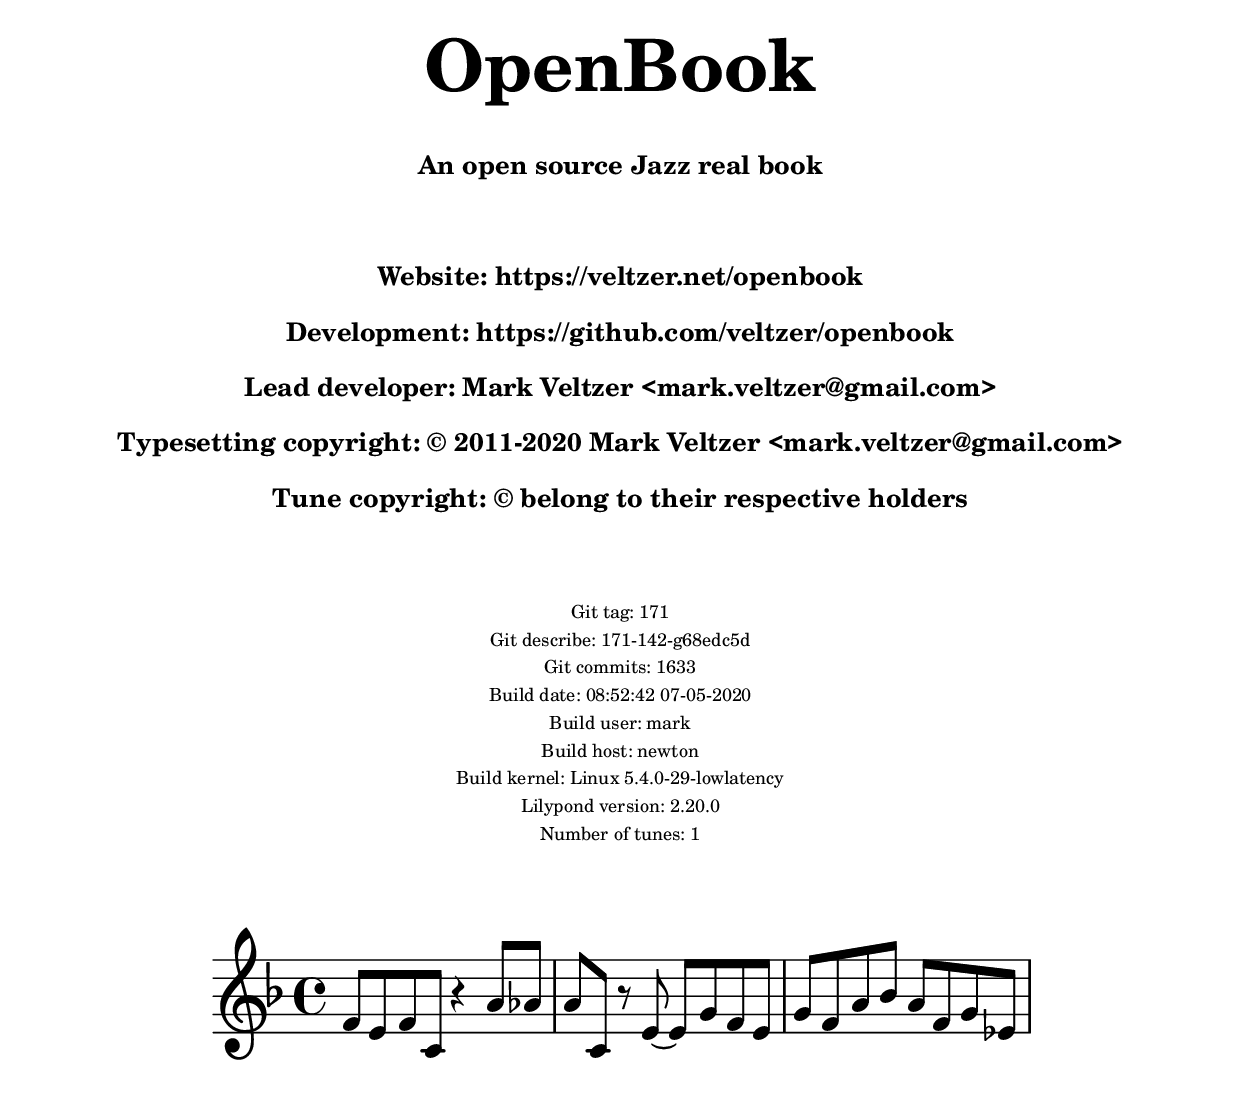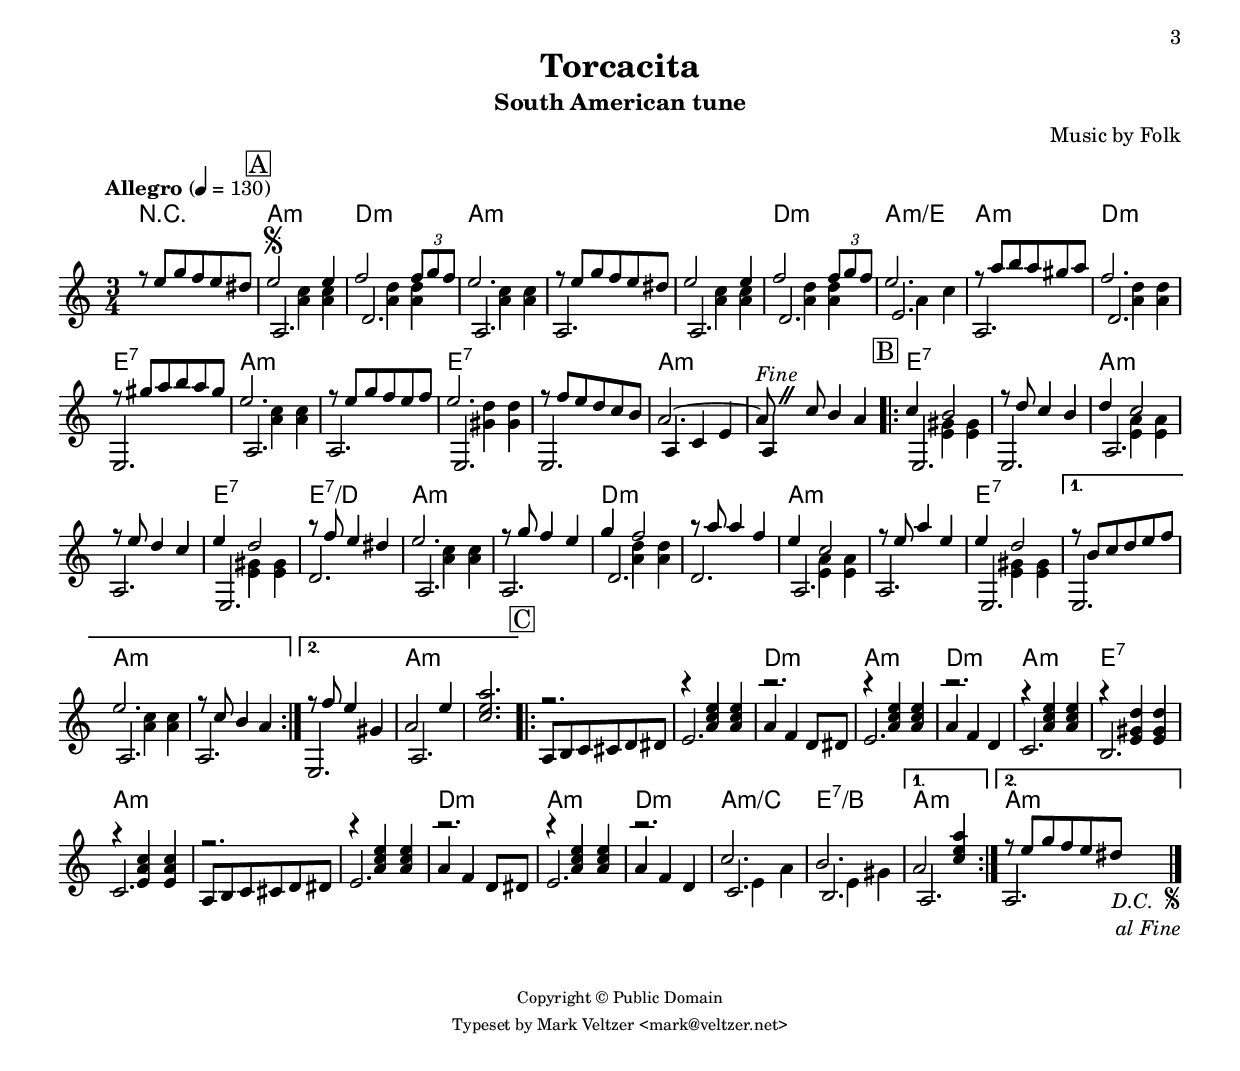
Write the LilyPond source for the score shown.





% lets emit the definitions

% end verbatim - this comment is a hack to prevent texinfo.tex
% from choking on non-European UTF-8 subsets

% this version tag will keep me compiling only on this version of lilypond.
%=====================================================================

\version "2.20.0"

% lets define a variable to hold the formatted build date (man 3 strftime):
%date=#(strftime "%T %d-%m-%Y" (localtime (current-time)))
%lilypond_version=#(lilypond-version)

% setting instruments for midi generation (bah - this doesn't work...)
%=====================================================================
%\set ChordNames.midiInstrument = #"acoustic grand"
%\set Staff.midiInstrument = #"flute"
%\set PianoStaff.instrumentName = #"acoustic grand"
% do not show chords unless they change...
%\set chordChanges = ##t

% number of staffs per page (this does not work because of my breaks)
%\paper {
%	system-count = #7
%}

\paper {
%% reduce spaces between systems and the bottom (taken from the lilypond
%% documentation and found the relevant variable)
%% the result of this is that I can fit 8 single staffs in one page
%% which is ideal for Jazz (think 32 bar divided into 8 lines of 4 bars each...).
%% I should really only apply this thing for Jazz tunes but that is a TODO item.
%% default is 4\mm - 3 already causes 8 staffs to take 2 pages
	between-system-padding = 2\mm
%% default is 20\mm
%% between-system-space = 16\mm
%% ragged-last-bottom = ##f
%% ragged-bottom = ##f

%% make lilypond increase the distance of the footer from the bottom of the page
%% it seems that if you don't do something like this you're going to have
%% a real problem seeing the footer in postscript printing....
%%bottom-margin = 2.5\cm

%% from /usr/share/lilypond/2.12.3/ly/titling-init.ly
%% to stop lilypond from printing footers...
	oddFooterMarkup = \markup {}

%% prevent lilypond from printing the headers...

	scoreTitleMarkup = \markup {}
	bookTitleMarkup = \markup {}
}
\layout {
%% don't have the first line indented
	indent = 0.0 \cm
%% don't know what this is (taken from Laurent Martelli...)
%%textheight = 1.5\cm

	\context {
		\Score
	%% change the size of the text fonts
	%%\override LyricText #'font-family = #'typewriter
		\override LyricText #'font-size = #'-2

	%% set the style of the chords to Jazz - I don't see this making any effect
		\override ChordName #'style = #'jazz
	%%\override ChordName #'word-space = #2

	%% set the chord size and font
	%%\override ChordName #'font-series = #'bold
	%%\override ChordName #'font-family = #'roman
	%%\override ChordName #'font-size = #-1

	%% don't show bar numbers (for jazz it makes it too cluttery)
		\remove "Bar_number_engraver"
	}
}
% reduce the font size (taken from the lilypond info documentation, default is 20)
#(set-global-staff-size 17.82)

% There is no need to set the paper size to a4 since it is the default.
% make lilypond use paper of size a4 (Is this the default ?!?)
%#(set-default-paper-size "a4")
%)

% Don't have textedit:// links for every note in the pdf file.
% This reduces the size of the pdf by a lot
\pointAndClickOff

% chord related matters
myChordDefinitions={
	<c ees ges bes des' fes' aes'>-\markup \super {7alt}
	<c e g bes f'>-\markup \super {7sus}
	<c e g bes d f'>-\markup \super {9sus}
	<c e g f'>-\markup \super {sus}
	<c ees ges bes>-\markup { "m" \super { "7 " \flat "5" } }
	<c ees ges beses>-\markup { "dim" \super { "7" } }
	<c ees ges>-\markup { "dim" }
%%<c e g b>-\markup { "maj7" }
	<c e gis bes d'>-\markup { \super { "9 " \sharp "5" } }
	<c e g bes d' a'>-\markup \super {13}
	<c e g bes d' fis'>-\markup { \super { "9 " \sharp "11" } }
}
myChordExceptions=#(append
	(sequential-music-to-chord-exceptions myChordDefinitions #t)
	ignatzekExceptions
)

% some macros to be reused all over
% =====================================================================
myBreak=\break
% do line breaks really matter?
myEndLine=\break
%myEndLine={}
myEndLineVoltaNotLast={}
myEndLineVoltaLast=\break
myEndLineVolta=\break
partBar=\bar "||"
endBar=\bar "|."
startBar=\bar ".|"
startRepeat=\bar "|:"
endRepeat=\bar ":|"
startTune={}
endTune=\bar "|."
myFakeEndLine={}
mySegno=\mark \markup { \musicglyph #"scripts.segno" }
myCoda=\mark \markup { \musicglyph #"scripts.coda" }

% some functions to be reused all over
% =====================================================================
% A wrapper for section markers that allows us to control their formatting

% You can have a circle instead of a box using:
% \mark \markup { \circle #mark }
myMark =
#(define-music-function
	(parser location mark)
	(markup?)
	#{
	\mark \markup { \box #mark }
	#})
myWordMark =
#(define-music-function
	(parser location mark)
	(markup?)
	#{
	\mark \markup { \box #mark }
	#})
% grace that does appoggiatura
%\grace $notes
myGrace = #(define-music-function (parser location notes) (ly:music?) #{ \appoggiatura $notes #})
% grace that does nothing
%myGrace = #(define-music-function (parser location notes) (ly:music?) #{ #})

% this is a macro that * really * breaks lines. You don't really need this since a regular \break will work
% AS LONG AS you have the '\remove Bar_engraver' enabled...
hardBreak={ \bar "" \break }
% a macro to make vertical space
verticalSpace=\markup { \null }

% macros to help in parenthesizing chords
% see the playground area for openbook and http://lilypond.1069038.n5.nabble.com/Parenthesizing-chord-names-td44370.html
#(define (left-parenthesis-ignatzek-chord-names in-pitches bass inversion context) (markup #:line ("(" (ignatzek-chord-names in-pitches bass inversion context))))
#(define (right-parenthesis-ignatzek-chord-names in-pitches bass inversion context) (markup #:line ((ignatzek-chord-names in-pitches bass inversion context) ")")))
#(define (parenthesis-ignatzek-chord-names in-pitches bass inversion context) (markup #:line ("(" (ignatzek-chord-names in-pitches bass inversion context) ")")))
LPC = { \once \set chordNameFunction = #left-parenthesis-ignatzek-chord-names }
RPC = { \once \set chordNameFunction = #right-parenthesis-ignatzek-chord-names }
OPC = { \once \set chordNameFunction = #parenthesis-ignatzek-chord-names }

% some macros for marking parts of jazz tunes
% =====================================================================
startSong={}
% If we want endings of parts to be denoted by anything we need
% to find a smarter function that this since this will tend
% to make other things disapper (repeat markings etc)
%endSong=\bar "|."
endSong={}
startPart={}
% If we want endings of parts to be denoted by anything we need
% to find a smarter function that this since this will tend
% to make other things disapper (repeat markings etc)
% endPart=\bar "||"
endPart={}
startChords={
%% this causes chords that do not change to disappear...
	\set chordChanges = ##t
%% use my own chord exceptions
	\set chordNameExceptions = #myChordExceptions
}
endChords={}


% lets always include guitar definitions
\include "predefined-guitar-fretboards.ly"

% book header
%\book {
%% this is the title page
	\bookpart {
		\markup {
			\column {
				\null
				\null
				\null
				\null
				\null
				\null
				\null
				\null
				\null
				\null
				\fill-line { \fontsize #11 \bold "OpenBook" }
				\null
				\null
				\fill-line { \larger \larger \bold "An open source Jazz real book" }
				\null
				\null
				\null
				\fill-line {
					\huge \bold \concat {
						"Website: "
						\with-url #"https://veltzer.net/openbook" https://veltzer.net/openbook
					}
				}
				\null
				\fill-line {
					\huge \bold \concat {
						"Development: "
						\with-url #"https://github.com/veltzer/openbook" https://github.com/veltzer/openbook
					}
				}
				\null
				\fill-line {
					\huge \bold \concat {
						"Lead developer: Mark Veltzer "
						"<" \with-url #"mailto:mark.veltzer@gmail.com" mark.veltzer@gmail.com ">"
					}
				}
				\null
				\fill-line {
					\huge \bold \concat {
						"Typesetting copyright: © 2011-"
						2020
						" Mark Veltzer "
						"<" \with-url #"mailto:mark.veltzer@gmail.com" mark.veltzer@gmail.com ">"
					}
				}
				\null
				\fill-line { \huge \bold "Tune copyright: © belong to their respective holders" }
				\null
				\null
				\null
				\fill-line { \small "Git tag: 171" }
				\fill-line { \small "Git describe: 171-142-g68edc5d" }
				\fill-line { \small "Git commits: 1633" }
				\fill-line { \small "Build date: 08:52:42 07-05-2020" }
				\fill-line { \small "Build user: mark" }
				\fill-line { \small "Build host: newton" }
				\fill-line { \small "Build kernel: Linux 5.4.0-29-lowlatency" }
				\fill-line { \small "Lilypond version: 2.20.0" }
				\fill-line { \small "Number of tunes: 1" }
				\null
				\null
				\null
			}
		}
		\score {
			<<
				\new Staff="Melody" {
					\new Voice="Voice"
					\relative c' {
						\time 4/4
						\key f \major
						\set fontSize = #-3
						f8 e f c r4 a'8 aes | a c, r e~ e g f e | g f a bes a f g ees
					}
				}
			>>
			\layout {
				#(layout-set-staff-size 35)
				indent = 2.6\cm
			}
		}
	}

\markuplist \table-of-contents
\pageBreak

% from here everything needs to go into a loop

% include anything the user wants before the bookpart starts



PartChords=\chordmode {
	\startSong
	\startChords

%% there is no need to worry about which instrument plays the chords
%% since they will not be heard...

	r2. |

	a:m | d:m | a2.*2:m | \myFakeEndLine
	a2.:m | d:m | a:m/e | a:m | \myFakeEndLine
	d:m | e:7 | a2.*2:m | \myFakeEndLine
	e:7 | a:m | \myFakeEndLine

	\repeat volta 2 {
		e2.*2:7 | a:m | \myFakeEndLine
		e2.:7 | e:7/d | a2.*2:m | \myFakeEndLine
		d:m | a:m | \myFakeEndLine
		e2.:7 |
	} \alternative {
		{ e2.:7 | a2.*2:m | }
		{ e2.:7 | a2.*2:m | }
	} \myFakeEndLine

	\repeat volta 2 {
		a2.*2:m | d2.:m | a:m | \myFakeEndLine
		d:m | a:m | e:7 | a:m | \myFakeEndLine
		a2.*2:m | d2.:m | a:m | \myFakeEndLine
		d:m | a:m/c | e:7/b |
	} \alternative {
		{ a:m | }
		{ a:m | }
	} \myFakeEndLine

	\endChords
	\endSong
}

PartHighVoice=\relative c' {

	\tempo "Allegro" 4 = 130
	\time 3/4
	\key c \major

%% this is to let lily know that this is voice one
	\voiceOne

	r8 e' g f e dis |

	\myMark "A"
	e2\segno e4 | f2 \tuplet 3/2 {f8 g f} | e2. | r8 e g f e dis | \myFakeEndLine
	e2 e4 | f2 \tuplet 3/2 {f8 g f} | e2. | r8 a b a gis a | \myFakeEndLine
	f2. | r8 gis a b a gis | e2. | r8 e g f e f | \myFakeEndLine
	e2. | r8 f e d c b | a2. ~ | a8-\markup { \italic "Fine" }
	\override BreathingSign.text = \markup {
		\musicglyph #"scripts.caesura.straight"
	}
	\breathe
	c b4 a | \myFakeEndLine

	\myMark "B"
	\repeat volta 2 {
		c4 b2 | r8 d c4 b | d c2 | r8 e d4 c | \myFakeEndLine
		e d2 | r8 f e4 dis | e2. | r8 g f4 e | \myFakeEndLine
		g f2 | r8 a a4 f | e c2 | r8 e a4 e | \myFakeEndLine
		e d2 |
	} \alternative {
		{ r8 b c d e f | e2. | r8 c b4 a | }
		{ r8 f' e4 gis, | a2 e'4 | <c e a>2. | }
	} \myFakeEndLine

	\myMark "C"
	\repeat volta 2 {
		r2. | r4 <a c e> <a c e> | r2. | r4 <a c e> <a c e> | \myFakeEndLine
		r2. | r4 <a c e> <a c e> | r4 <e gis d'> <e gis d'> | r4 <e a c> <e a c> | \myFakeEndLine
		r2. | r4 <a c e> <a c e> | r2. | r4 <a c e> <a c e> | \myFakeEndLine
		r2. | c | b |
	} \alternative {
		{ a2 <c e a>4 | }
		{ r8 e g f e dis_\markup {
			\center-column {
				\line
				{ \italic "D.C. "
				\tiny \raise #1
				\musicglyph #"scripts.segno"
				}
				\italic " al Fine"
			}
		} | }
	} \myFakeEndLine

	\endTune
}

PartMidVoice=\relative c' {
	\time 3/4

%% this is to let lily know that this is voice one
	\voiceTwo

	s2. |

	s4 <a' c> <a c> | s <a d> <a d> | s <a c> <a c> | s2. |
	s4 <a c> <a c> | s <a d> <a d> | s a c | s2. |
	s4 <a d> <a d> | s2. | s4 <a c> <a c> | s2. |
	s4 <gis d'> <gis d'> | s2. | s | s |

	\repeat volta 2 {
		s4 <e gis> <e gis> | s2. | s4 <e a> <e a> | s2. |
		s4 <e gis> <e gis> | s2. | s4 <a c> <a c> | s2. |
		s4 <a d> <a d> | s2. | s4 <e a> <e a> | s2. |
		s4 <e gis> <e gis> |
	} \alternative {
		{ s2. | s4 <a c> <a c> | s2. | }
		{ s2. | s2. | s2. | }
	}

	\repeat volta 2 {
		s2. | s2. | s2. | s2. |
		s2. | s2. | s2. | s2. |
		s2. | s2. | s2. | s2. |
		s2. | s4 e a | s e gis |
	} \alternative {
		{ s2. | }
		{ s2. | }
	}
}

PartLowVoice=\relative c' {
	\time 3/4

%% this is to let lily know that this is voice one
	\voiceThree

	s2. |

	a2. | d | a | a |
	a | d | e | a, |
	d | e, | a | a |
	e | e | a4 c e | a, s s |

	\repeat volta 2 {
		e2. | e | a | a |
		e | d' | a | a |
		d | d | a | a |
		e |
	} \alternative {
		{ e | a | a | }
		{ e | a | s | }
	}

	\repeat volta 2 {
		a8 b c cis d dis | e2. | a4 f d8 dis | e2. |
		a4 f d | c2. | b | c |
		a8 b c cis d dis | e2. | a4 f d8 dis | e2. |
		a4 f d | c2. | b |
	} \alternative {
		{ a | }
		{ a | }
	}
}



\bookpart {

% this causes the variables to be defined...











% now play with the variables that depend on language



% calculate the tag line


% calculate the typesetby




\tocItem \markup "Torcacita / Folk"





% taken from "/usr/share/lilypond/2.12.3/ly/titling-init.ly"
\markup {
	\column {
		\override #'(baseline-skip . 3.5)
		\column {
			\huge \larger \bold
			\fill-line { \larger "Torcacita" }
			\fill-line { \large \smaller \bold \larger "South American tune" }
			\fill-line {
				""
				"Music by Folk"
			}
			\fill-line {
				""
			}
		}
	}
}
\noPageBreak






% score for printing
\score {
	<<
		\new ChordNames="Partchords" \PartChords
		\new Staff="Melody" <<
			\new Voice="highvoice" \PartHighVoice
			\new Voice="midvoice" \PartMidVoice
			\new Voice="lowvoice" \PartLowVoice
		>>
	>>
	\layout {
	}
}


\noPageBreak
\markup \column {
%% just a little space
	\null
	\fill-line {
		\smaller \smaller { "Copyright © Public Domain" }
	}
	\fill-line {
		\smaller \smaller { "Typeset by Mark Veltzer <mark@veltzer.net>" }
	}
}



}


% book footer
%}
